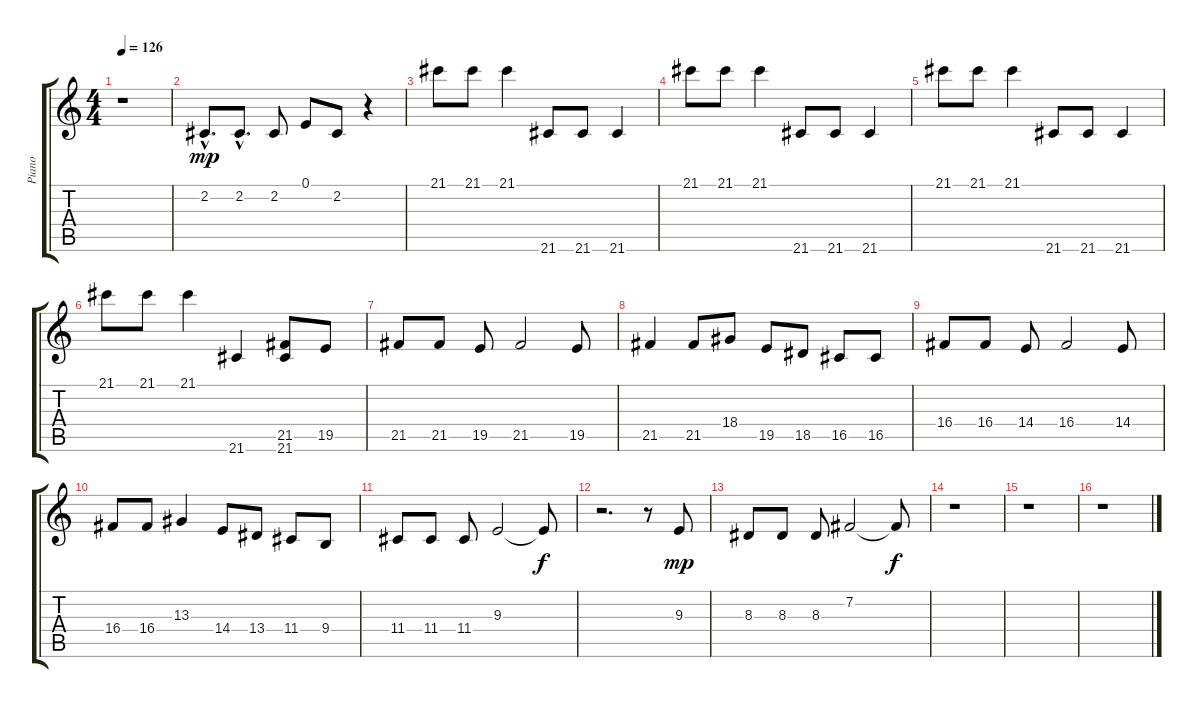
\track ("Piano" "Piano") {instrument lead8bassandlead}
\staff {score tabs}
\tuning (E4 B3 G3 D3 A2 E2) {hide}
\ts (4 4)
\tempo 126
\clef g2
\ks c
r.1{dy mp} |
2.2{hac}.8{d} 2.2{hac}.8{d} 2.2.8 0.1.8 2.2.8 r.4 |
21.1.8 21.1.8 21.1.4 21.6.8 21.6.8 21.6.4 |
21.1.8 21.1.8 21.1.4 21.6.8 21.6.8 21.6.4 |
21.1.8 21.1.8 21.1.4 21.6.8 21.6.8 21.6.4 |
21.1.8 21.1.8 21.1.4 21.6.4 (21.5 21.6).8 19.5.8 |
21.5.8 21.5.8 19.5.8 21.5.2 19.5.8 |
21.5.4 21.5.8 18.4.8 19.5.8 18.5.8 16.5.8 16.5.8 |
16.4.8 16.4.8 14.4.8 16.4.2 14.4.8 |
16.4.8 16.4.8 13.3.4 14.4.8 13.4.8 11.4.8 9.4.8 |
11.4.8 11.4.8 11.4.8 9.3.2 9.3{t}.8{dy f} |
r.2{d} r.8 9.3.8{dy mp} |
8.3.8 8.3.8 8.3.8 7.2.2 7.2{t}.8{dy f} |
r.1 |
r.1 |
r.1
